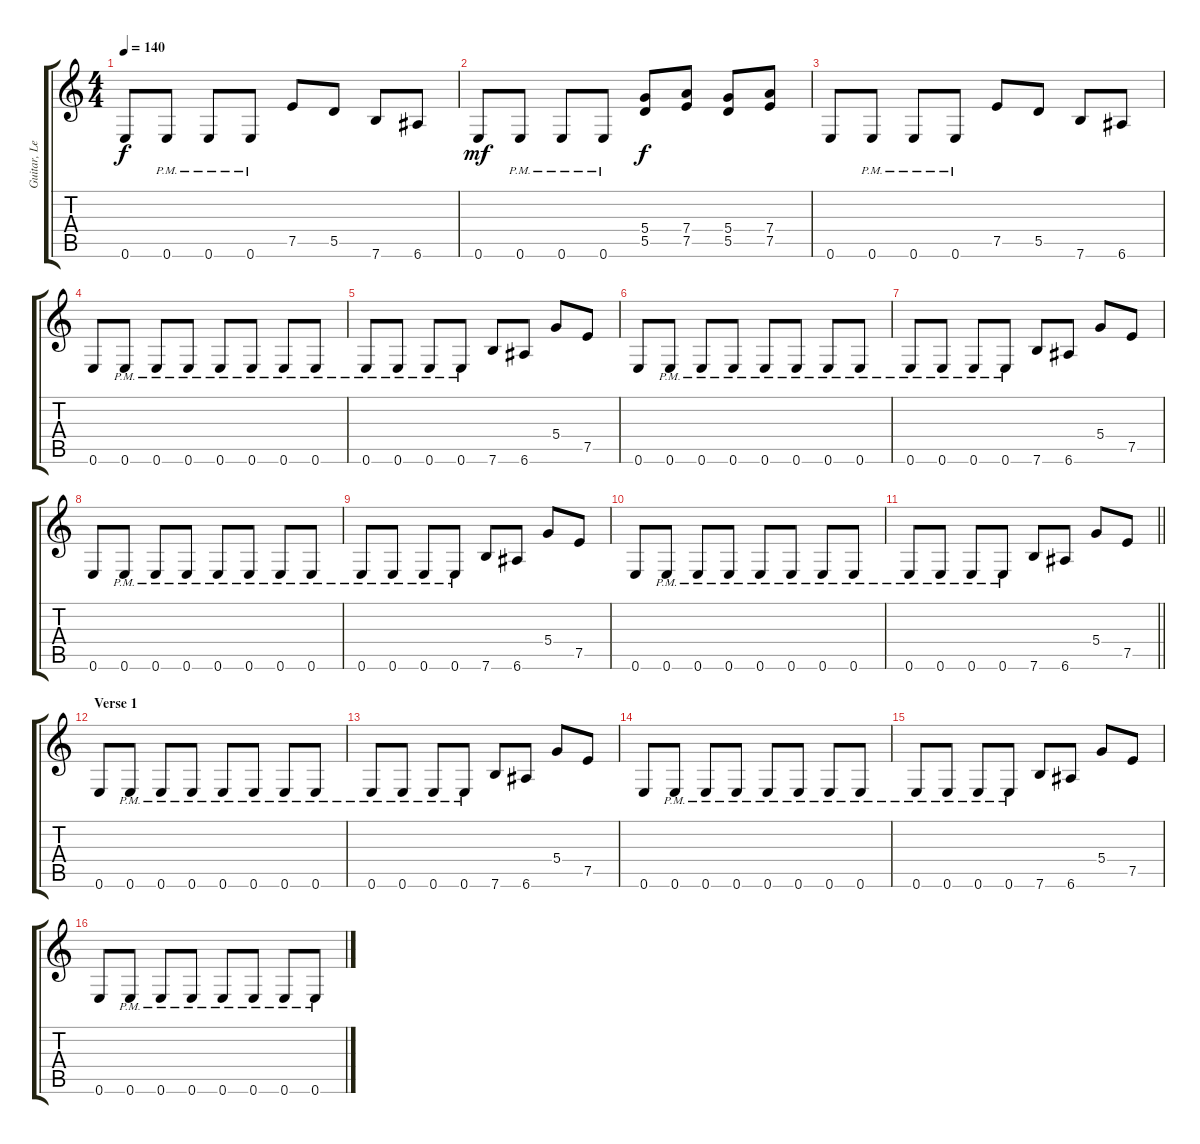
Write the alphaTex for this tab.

\track ("Guitar, Lead" "Guitar, Le") {instrument overdrivenguitar}
\staff {score tabs}
\tuning (E4 B3 G3 D3 A2 E2) {hide}
\ts (4 4)
\tempo 140
\clef g2
\ks c
0.6.8{dy f} 0.6{pm}.8 0.6{pm}.8 0.6{pm}.8 7.5.8 5.5.8 7.6.8 6.6.8 |
0.6.8{dy mf} 0.6{pm}.8 0.6{pm}.8 0.6{pm}.8 (5.4 5.5).8{dy f} (7.4 7.5).8 (5.4 5.5).8 (7.4 7.5).8 |
0.6.8 0.6{pm}.8 0.6{pm}.8 0.6{pm}.8 7.5.8 5.5.8 7.6.8 6.6.8 |
0.6.8 0.6{pm}.8 0.6{pm}.8 0.6{pm}.8 0.6{pm}.8 0.6{pm}.8 0.6{pm}.8 0.6{pm}.8 |
0.6{pm}.8 0.6{pm}.8 0.6{pm}.8 0.6{pm}.8 7.6.8 6.6.8 5.4.8 7.5.8 |
0.6.8 0.6{pm}.8 0.6{pm}.8 0.6{pm}.8 0.6{pm}.8 0.6{pm}.8 0.6{pm}.8 0.6{pm}.8 |
0.6{pm}.8 0.6{pm}.8 0.6{pm}.8 0.6{pm}.8 7.6.8 6.6.8 5.4.8 7.5.8 |
0.6.8 0.6{pm}.8 0.6{pm}.8 0.6{pm}.8 0.6{pm}.8 0.6{pm}.8 0.6{pm}.8 0.6{pm}.8 |
0.6{pm}.8 0.6{pm}.8 0.6{pm}.8 0.6{pm}.8 7.6.8 6.6.8 5.4.8 7.5.8 |
0.6.8 0.6{pm}.8 0.6{pm}.8 0.6{pm}.8 0.6{pm}.8 0.6{pm}.8 0.6{pm}.8 0.6{pm}.8 |
\barLineRight lightlight
0.6{pm}.8 0.6{pm}.8 0.6{pm}.8 0.6{pm}.8 7.6.8 6.6.8 5.4.8 7.5.8 |
\section ("" "Verse 1")
0.6.8 0.6{pm}.8 0.6{pm}.8 0.6{pm}.8 0.6{pm}.8 0.6{pm}.8 0.6{pm}.8 0.6{pm}.8 |
0.6{pm}.8 0.6{pm}.8 0.6{pm}.8 0.6{pm}.8 7.6.8 6.6.8 5.4.8 7.5.8 |
0.6.8 0.6{pm}.8 0.6{pm}.8 0.6{pm}.8 0.6{pm}.8 0.6{pm}.8 0.6{pm}.8 0.6{pm}.8 |
0.6{pm}.8 0.6{pm}.8 0.6{pm}.8 0.6{pm}.8 7.6.8 6.6.8 5.4.8 7.5.8 |
0.6.8 0.6{pm}.8 0.6{pm}.8 0.6{pm}.8 0.6{pm}.8 0.6{pm}.8 0.6{pm}.8 0.6{pm}.8
